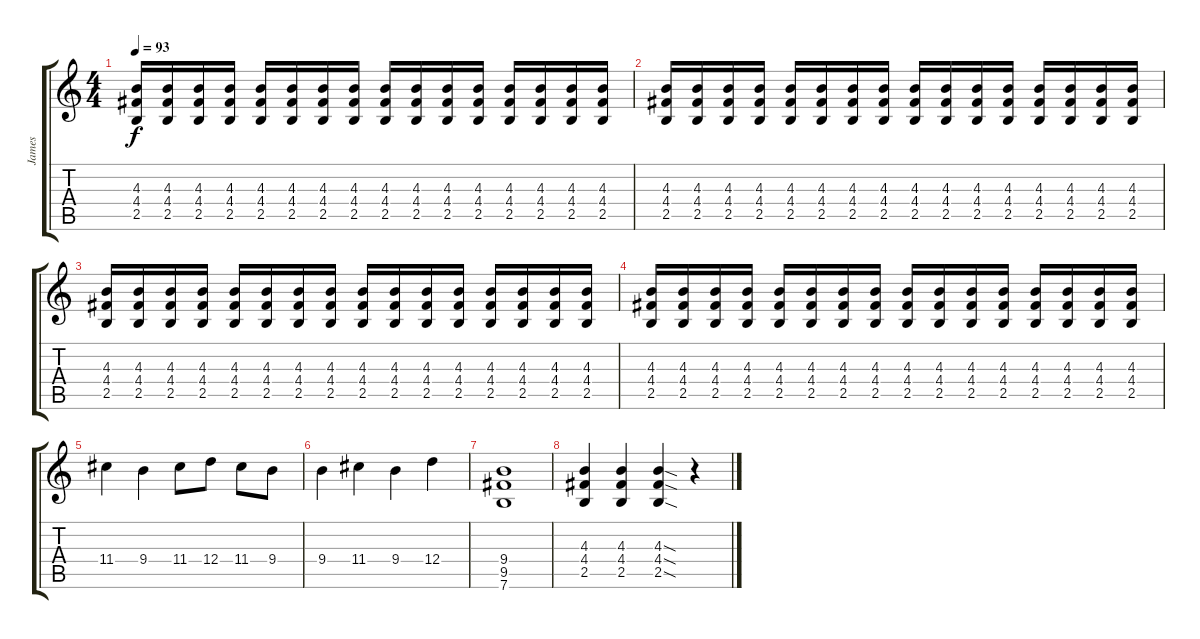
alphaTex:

\track ("James" "James") {instrument acousticguitarnylon}
\staff {score tabs}
\tuning (E4 B3 G3 D3 A2 E2) {hide}
\ts (4 4)
\tempo 93
\clef g2
\ks c
(4.3 4.4 2.5).16{dy f} (4.3 4.4 2.5).16 (4.3 4.4 2.5).16 (4.3 4.4 2.5).16 (4.3 4.4 2.5).16 (4.3 4.4 2.5).16 (4.3 4.4 2.5).16 (4.3 4.4 2.5).16 (4.3 4.4 2.5).16 (4.3 4.4 2.5).16 (4.3 4.4 2.5).16 (4.3 4.4 2.5).16 (4.3 4.4 2.5).16 (4.3 4.4 2.5).16 (4.3 4.4 2.5).16 (4.3 4.4 2.5).16 |
(4.3 4.4 2.5).16 (4.3 4.4 2.5).16 (4.3 4.4 2.5).16 (4.3 4.4 2.5).16 (4.3 4.4 2.5).16 (4.3 4.4 2.5).16 (4.3 4.4 2.5).16 (4.3 4.4 2.5).16 (4.3 4.4 2.5).16 (4.3 4.4 2.5).16 (4.3 4.4 2.5).16 (4.3 4.4 2.5).16 (4.3 4.4 2.5).16 (4.3 4.4 2.5).16 (4.3 4.4 2.5).16 (4.3 4.4 2.5).16 |
(4.3 4.4 2.5).16 (4.3 4.4 2.5).16 (4.3 4.4 2.5).16 (4.3 4.4 2.5).16 (4.3 4.4 2.5).16 (4.3 4.4 2.5).16 (4.3 4.4 2.5).16 (4.3 4.4 2.5).16 (4.3 4.4 2.5).16 (4.3 4.4 2.5).16 (4.3 4.4 2.5).16 (4.3 4.4 2.5).16 (4.3 4.4 2.5).16 (4.3 4.4 2.5).16 (4.3 4.4 2.5).16 (4.3 4.4 2.5).16 |
(4.3 4.4 2.5).16 (4.3 4.4 2.5).16 (4.3 4.4 2.5).16 (4.3 4.4 2.5).16 (4.3 4.4 2.5).16 (4.3 4.4 2.5).16 (4.3 4.4 2.5).16 (4.3 4.4 2.5).16 (4.3 4.4 2.5).16 (4.3 4.4 2.5).16 (4.3 4.4 2.5).16 (4.3 4.4 2.5).16 (4.3 4.4 2.5).16 (4.3 4.4 2.5).16 (4.3 4.4 2.5).16 (4.3 4.4 2.5).16 |
11.4.4 9.4.4 11.4.8 12.4.8 11.4.8 9.4.8 |
9.4.4 11.4.4 9.4.4 12.4.4 |
(9.4 9.5 7.6).1 |
(4.3 4.4 2.5).4 (4.3 4.4 2.5).4 (4.3{sod} 4.4{sod} 2.5{sod}).4 r.4
